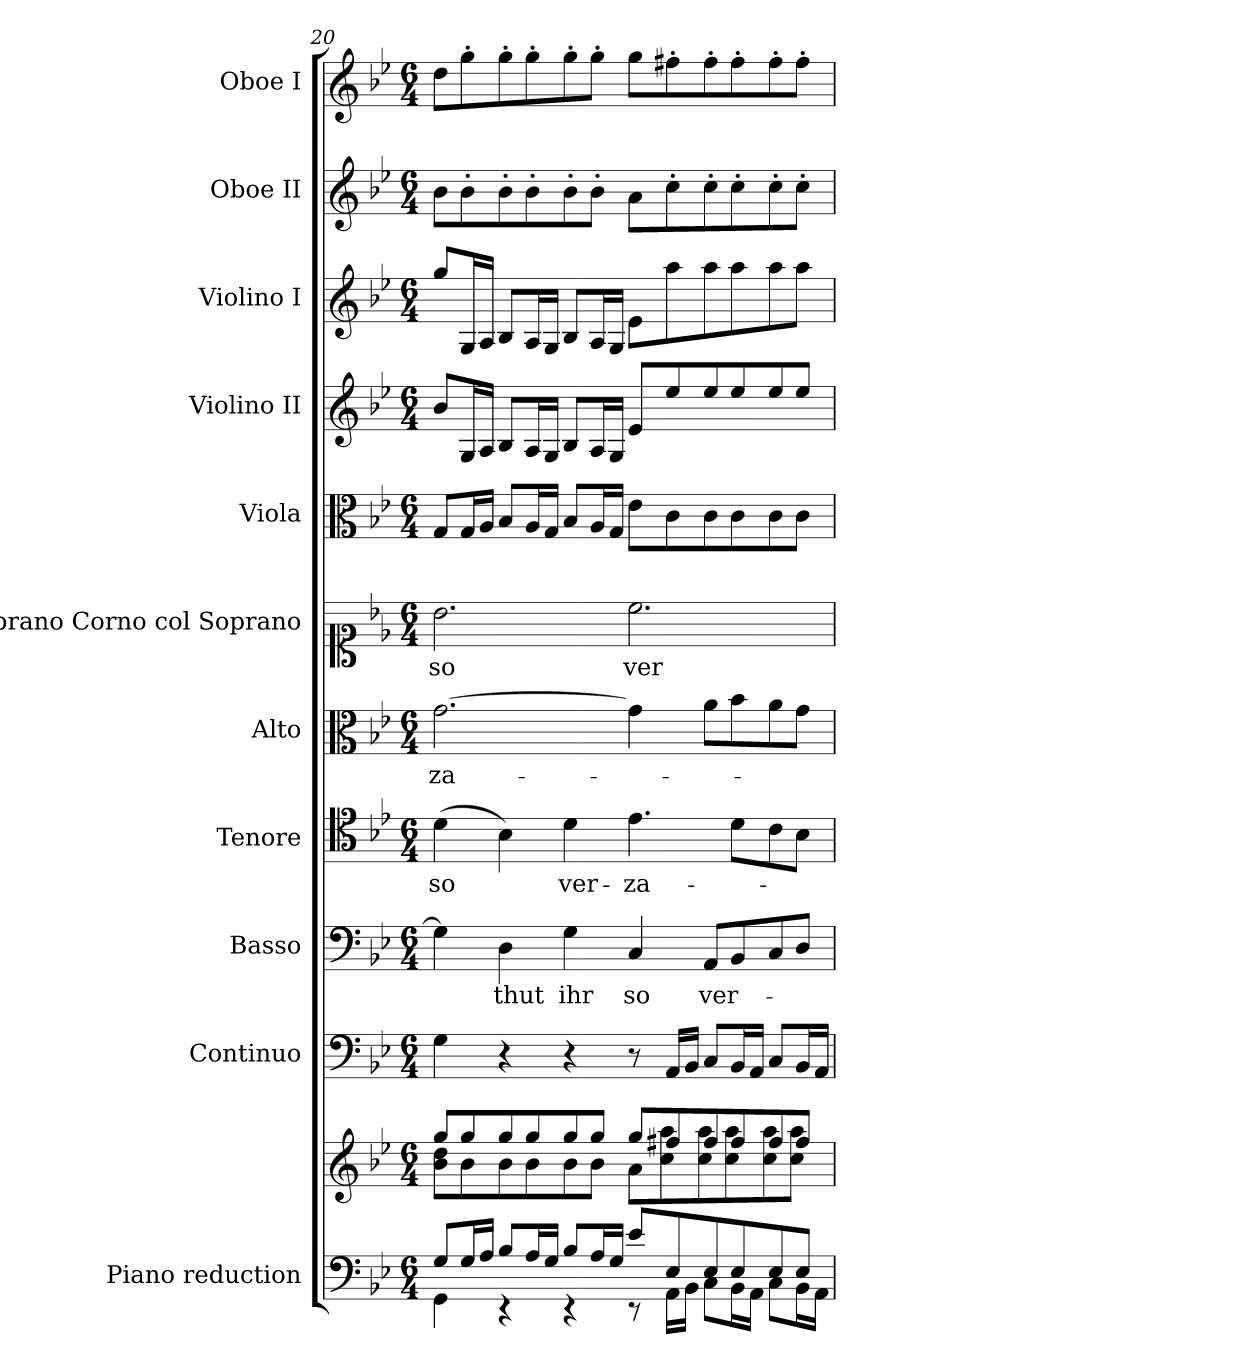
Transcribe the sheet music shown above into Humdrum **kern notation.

**kern	**kern	**kern	**kern	**text	**kern	**text	**kern	**text	**kern	**text	**kern	**kern	**kern	**kern	**kern
*part11	*part11	*part10	*part9	*part9	*part8	*part8	*part7	*part7	*part6	*part6	*part5	*part4	*part3	*part2	*part1
*staff12	*staff11	*staff10	*staff9	*staff9	*staff8	*staff8	*staff7	*staff7	*staff6	*staff6	*staff5	*staff4	*staff3	*staff2	*staff1
*I"Piano reduction	*	*I"Continuo	*I"Basso	*	*I"Tenore	*	*I"Alto	*	*I"Soprano Corno col Soprano	*	*I"Viola	*I"Violino II	*I"Violino I	*I"Oboe II	*I"Oboe I
*I'Pno	*	*	*	*	*	*	*	*	*	*	*I'Vla	*I'Vln	*I'Vln	*I'Ob	*I'Ob
*clefF4	*clefG2	*clefF4	*clefF4	*	*clefC4	*	*clefC3	*	*clefC1	*	*clefC3	*clefG2	*clefG2	*clefG2	*clefG2
*k[b-e-]	*k[b-e-]	*k[b-e-]	*k[b-e-]	*	*k[b-e-]	*	*k[b-e-]	*	*k[b-e-]	*	*k[b-e-]	*k[b-e-]	*k[b-e-]	*k[b-e-]	*k[b-e-]
*M6/4	*M6/4	*M6/4	*M6/4	*	*M6/4	*	*M6/4	*	*M6/4	*	*M6/4	*M6/4	*M6/4	*M6/4	*M6/4
=20	=20	=20	=20	=20	=20	=20	=20	=20	=20	=20	=20	=20	=20	=20	=20
*^	*^	*	*	*	*	*	*	*	*	*	*	*	*	*	*
!	!	!	!	!	!	!	!	!LO:LY:b	!	!LO:LY:b	!	!LO:LY:b	!	!	!	!	!
8G/L	4GG\	8gg/L	8b-\ 8dd\L	4G\	4G\]	.	(>4d\	so	[2.g\	-za-	2.b-\	so	8G/L	8b-/L	8gg/L	8b-\L	8dd\L
16G/L	.	8gg/	8b-\	.	.	.	.	.	.	.	.	.	16G/L	16G/L	16G/L	8b-'\	8gg'\
16A/JJ	.	.	.	.	.	.	.	.	.	.	.	.	16A/JJ	16A/JJ	16A/JJ	.	.
!	!	!	!	!	!	!LO:LY:b	!	!	!	!	!	!	!	!	!	!	!
8B-/L	4r	8gg/	8b-\	4r	4D\	thut	4B-\)	.	.	.	.	.	8B-/L	8B-/L	8B-/L	8b-'\	8gg'\
16A/L	.	8gg/	8b-\	.	.	.	.	.	.	.	.	.	16A/L	16A/L	16A/L	8b-'\	8gg'\
16G/JJ	.	.	.	.	.	.	.	.	.	.	.	.	16G/JJ	16G/JJ	16G/JJ	.	.
!	!	!	!	!	!	!LO:LY:b	!	!LO:LY:b	!	!	!	!	!	!	!	!	!
8B-/L	4r	8gg/	8b-\	4r	4G\	ihr	4d\	ver-	.	.	.	.	8B-/L	8B-/L	8B-/L	8b-'\	8gg'\
16A/L	.	8gg/J	8b-\J	.	.	.	.	.	.	.	.	.	16A/L	16A/L	16A/L	8b-'\J	8gg'\J
16G/JJ	.	.	.	.	.	.	.	.	.	.	.	.	16G/JJ	16G/JJ	16G/JJ	.	.
!	!	!	!	!	!	!LO:LY:b	!	!LO:LY:b	!	!	!	!LO:LY:b	!	!	!	!	!
8e-/L	8r	8gg/L	8a\L	8r	4C/	so	4.e-\	-za-	4g\]	.	2.cc\	ver-	8e-\L	8e-/L	8e-\L	8a\L	8gg\L
8E-/	16AA\LL	8ff#X/	8cc\ 8aa\	16AA/LL	.	.	.	.	.	.	.	.	8c\	8ee-/	8aa\	8cc'\	8ff#X'\
.	16BB-\JJ	.	.	16BB-/JJ	.	.	.	.	.	.	.	.	.	.	.	.	.
!	!	!	!	!	!	!LO:LY:b	!	!	!	!	!	!	!	!	!	!	!
8E-/	8C\L	8ff#/	8cc\ 8aa\	8C/L	8AA/L	ver-	.	.	8a\L	.	.	.	8c\	8ee-/	8aa\	8cc'\	8ff#'\
8E-/	16BB-\L	8ff#/	8cc\ 8aa\	16BB-/L	8BB-/	.	8d\L	.	8b-\	.	.	.	8c\	8ee-/	8aa\	8cc'\	8ff#'\
.	16AA\JJ	.	.	16AA/JJ	.	.	.	.	.	.	.	.	.	.	.	.	.
8E-/	8C\L	8ff#/	8cc\ 8aa\	8C/L	8C/	.	8c\	.	8a\	.	.	.	8c\	8ee-/	8aa\	8cc'\	8ff#'\
8E-/J	16BB-\L	8ff#/J	8cc\ 8aa\J	16BB-/L	8D/J	.	8B-\J	.	8g\J	.	.	.	8c\J	8ee-/J	8aa\J	8cc'\J	8ff#'\J
.	16AA\JJ	.	.	16AA/JJ	.	.	.	.	.	.	.	.	.	.	.	.	.
*v	*v	*	*	*	*	*	*	*	*	*	*	*	*	*	*	*	*
*	*v	*v	*	*	*	*	*	*	*	*	*	*	*	*	*	*
=	=	=	=	=	=	=	=	=	=	=	=	=	=	=	=
*-	*-	*-	*-	*-	*-	*-	*-	*-	*-	*-	*-	*-	*-	*-	*-
